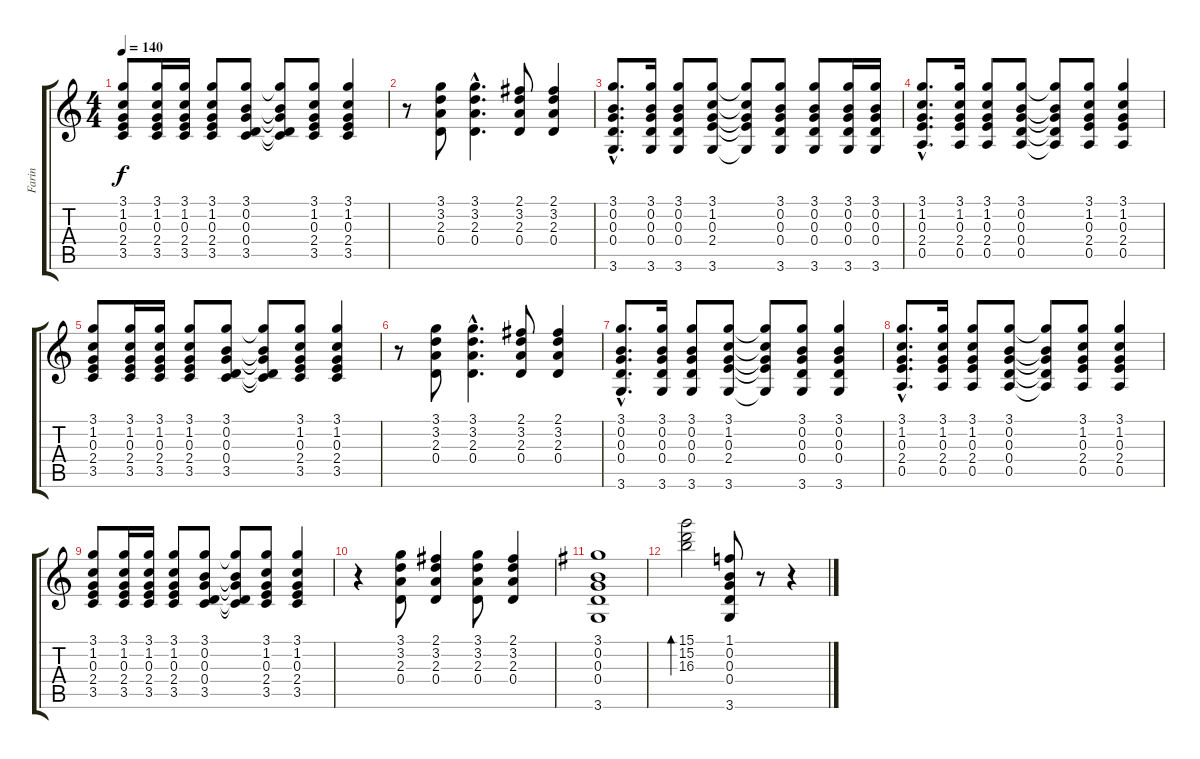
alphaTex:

\track ("Farin" "Farin") {instrument acousticguitarnylon}
\staff {score tabs}
\tuning (E4 B3 G3 D3 A2 E2) {hide}
\ts (4 4)
\tempo 140
\clef g2
\ks c
(3.1 1.2 0.3 2.4 3.5).8{dy f} (3.1 1.2 0.3 2.4 3.5).16 (3.1 1.2 0.3 2.4 3.5).16 (3.1 1.2 0.3 2.4 3.5).8 (3.1 0.2 0.3 0.4 3.5).8 (3.1{t} 0.2{t} 0.3{t} 0.4{t} 3.5{t}).8 (3.1 1.2 0.3 2.4 3.5).8 (3.1 1.2 0.3 2.4 3.5).4 |
r.8 (3.1 3.2 2.3 0.4).8 (3.1{hac} 3.2{hac} 2.3{hac} 0.4{hac}).4{d} (2.1 3.2 2.3 0.4).8 (2.1 3.2 2.3 0.4).4 |
(3.1{hac} 0.2{hac} 0.3{hac} 0.4{hac} 3.6{hac}).8{d} (3.1 0.2 0.3 0.4 3.6).16 (3.1 0.2 0.3 0.4 3.6).8 (3.1 1.2 0.3 2.4 3.6).8 (3.1{t} 1.2{t} 0.3{t} 2.4{t} 3.6{t}).8 (3.1 0.2 0.3 0.4 3.6).8 (3.1 0.2 0.3 0.4 3.6).8 (3.1 0.2 0.3 0.4 3.6).16 (3.1 0.2 0.3 0.4 3.6).16 |
(3.1{hac} 1.2{hac} 0.3{hac} 2.4{hac} 0.5{hac}).8{d} (3.1 1.2 0.3 2.4 0.5).16 (3.1 1.2 0.3 2.4 0.5).8 (3.1 0.2 0.3 0.4 0.5).8 (3.1{t} 0.2{t} 0.3{t} 0.4{t} 0.5{t}).8 (3.1 1.2 0.3 2.4 0.5).8 (3.1 1.2 0.3 2.4 0.5).4 |
(3.1 1.2 0.3 2.4 3.5).8 (3.1 1.2 0.3 2.4 3.5).16 (3.1 1.2 0.3 2.4 3.5).16 (3.1 1.2 0.3 2.4 3.5).8 (3.1 0.2 0.3 0.4 3.5).8 (3.1{t} 0.2{t} 0.3{t} 0.4{t} 3.5{t}).8 (3.1 1.2 0.3 2.4 3.5).8 (3.1 1.2 0.3 2.4 3.5).4 |
r.8 (3.1 3.2 2.3 0.4).8 (3.1{hac} 3.2{hac} 2.3{hac} 0.4{hac}).4{d} (2.1 3.2 2.3 0.4).8 (2.1 3.2 2.3 0.4).4 |
(3.1{hac} 0.2{hac} 0.3{hac} 0.4{hac} 3.6{hac}).8{d} (3.1 0.2 0.3 0.4 3.6).16 (3.1 0.2 0.3 0.4 3.6).8 (3.1 1.2 0.3 2.4 3.6).8 (3.1{t} 1.2{t} 0.3{t} 2.4{t} 3.6{t}).8 (3.1 0.2 0.3 0.4 3.6).8 (3.1 0.2 0.3 0.4 3.6).4 |
(3.1{hac} 1.2{hac} 0.3{hac} 2.4{hac} 0.5{hac}).8{d} (3.1 1.2 0.3 2.4 0.5).16 (3.1 1.2 0.3 2.4 0.5).8 (3.1 0.2 0.3 0.4 0.5).8 (3.1{t} 0.2{t} 0.3{t} 0.4{t} 0.5{t}).8 (3.1 1.2 0.3 2.4 0.5).8 (3.1 1.2 0.3 2.4 0.5).4 |
(3.1 1.2 0.3 2.4 3.5).8 (3.1 1.2 0.3 2.4 3.5).16 (3.1 1.2 0.3 2.4 3.5).16 (3.1 1.2 0.3 2.4 3.5).8 (3.1 0.2 0.3 0.4 3.5).8 (3.1{t} 0.2{t} 0.3{t} 0.4{t} 3.5{t}).8 (3.1 1.2 0.3 2.4 3.5).8 (3.1 1.2 0.3 2.4 3.5).4 |
r.4 (3.1 3.2 2.3 0.4).8 (2.1 3.2 2.3 0.4).4 (3.1 3.2 2.3 0.4).8 (2.1 3.2 2.3 0.4).4 |
\ks g
(3.1 0.2 0.3 0.4 3.6).1 |
(15.1 15.2 16.3).2{bd 240} (1.1 0.2 0.3 0.4 3.6).8 r.8 r.4
